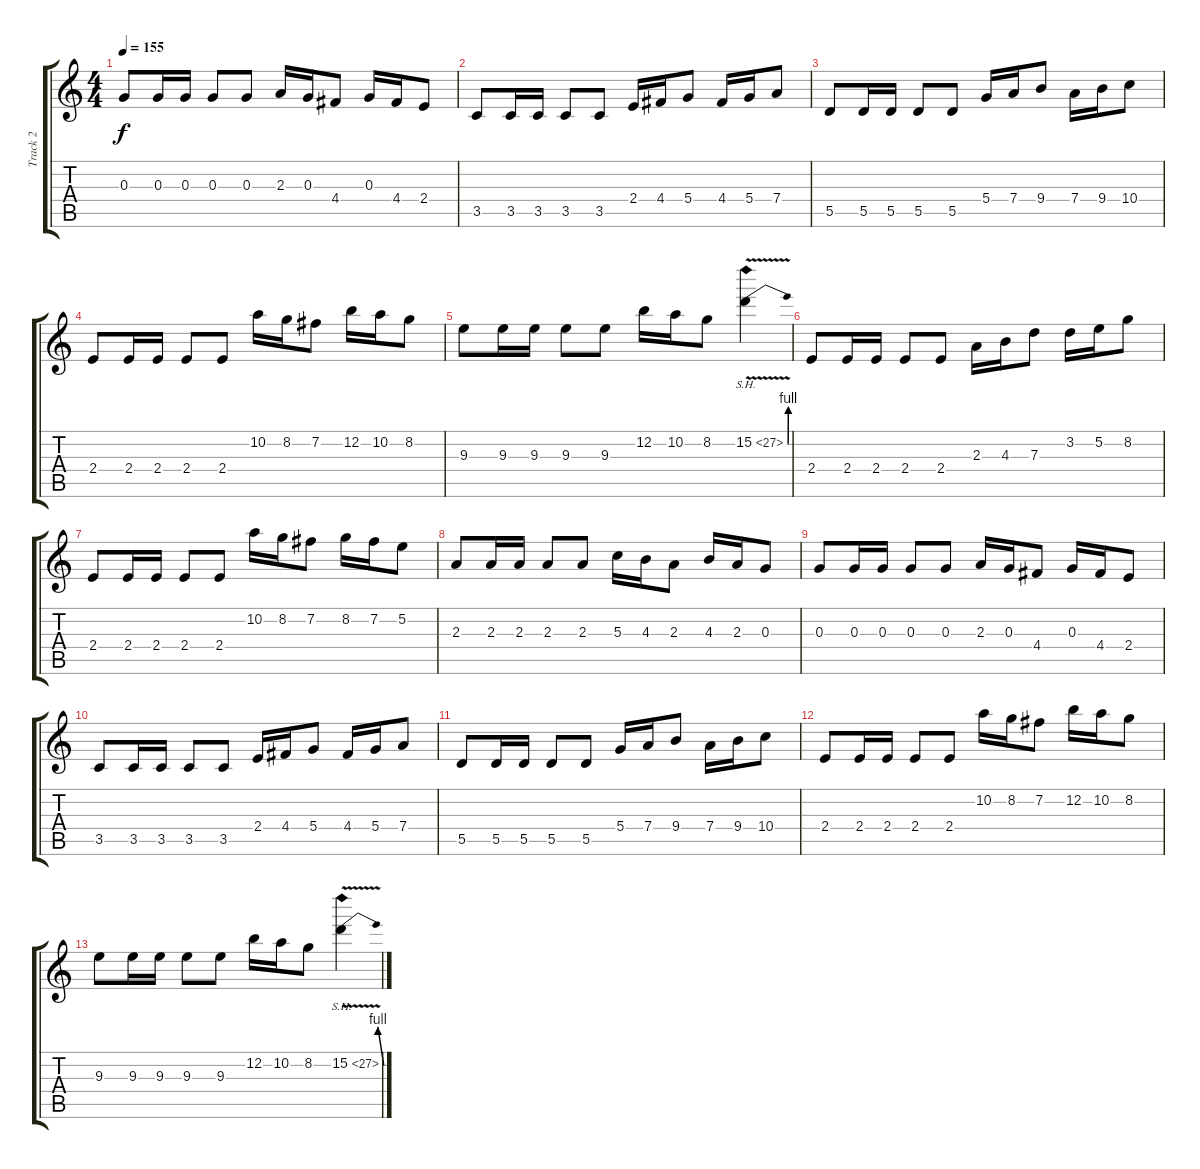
\track ("Track 2" "Track 2") {instrument distortionguitar}
\staff {score tabs}
\tuning (E4 B3 G3 D3 A2 E2) {hide}
\ts (4 4)
\tempo 155
\clef g2
\ks c
0.3.8{dy f} 0.3.16 0.3.16 0.3.8 0.3.8 2.3.16 0.3.16 4.4.8 0.3.16 4.4.16 2.4.8 |
3.5.8 3.5.16 3.5.16 3.5.8 3.5.8 2.4.16 4.4.16 5.4.8 4.4.16 5.4.16 7.4.8 |
5.5.8 5.5.16 5.5.16 5.5.8 5.5.8 5.4.16 7.4.16 9.4.8 7.4.16 9.4.16 10.4.8 |
2.4.8 2.4.16 2.4.16 2.4.8 2.4.8 10.2.16 8.2.16 7.2.8 12.2.16 10.2.16 8.2.8 |
9.3.8 9.3.16 9.3.16 9.3.8 9.3.8 12.2.16 10.2.16 8.2.8 15.2{be (bend 0 0 60 4) sh 12 v}.4 |
2.4.8 2.4.16 2.4.16 2.4.8 2.4.8 2.3.16 4.3.16 7.3.8 3.2.16 5.2.16 8.2.8 |
2.4.8 2.4.16 2.4.16 2.4.8 2.4.8 10.2.16 8.2.16 7.2.8 8.2.16 7.2.16 5.2.8 |
2.3.8 2.3.16 2.3.16 2.3.8 2.3.8 5.3.16 4.3.16 2.3.8 4.3.16 2.3.16 0.3.8 |
0.3.8 0.3.16 0.3.16 0.3.8 0.3.8 2.3.16 0.3.16 4.4.8 0.3.16 4.4.16 2.4.8 |
3.5.8 3.5.16 3.5.16 3.5.8 3.5.8 2.4.16 4.4.16 5.4.8 4.4.16 5.4.16 7.4.8 |
5.5.8 5.5.16 5.5.16 5.5.8 5.5.8 5.4.16 7.4.16 9.4.8 7.4.16 9.4.16 10.4.8 |
2.4.8 2.4.16 2.4.16 2.4.8 2.4.8 10.2.16 8.2.16 7.2.8 12.2.16 10.2.16 8.2.8 |
9.3.8 9.3.16 9.3.16 9.3.8 9.3.8 12.2.16 10.2.16 8.2.8 15.2{be (bend 0 0 60 4) sh 12 v}.4
